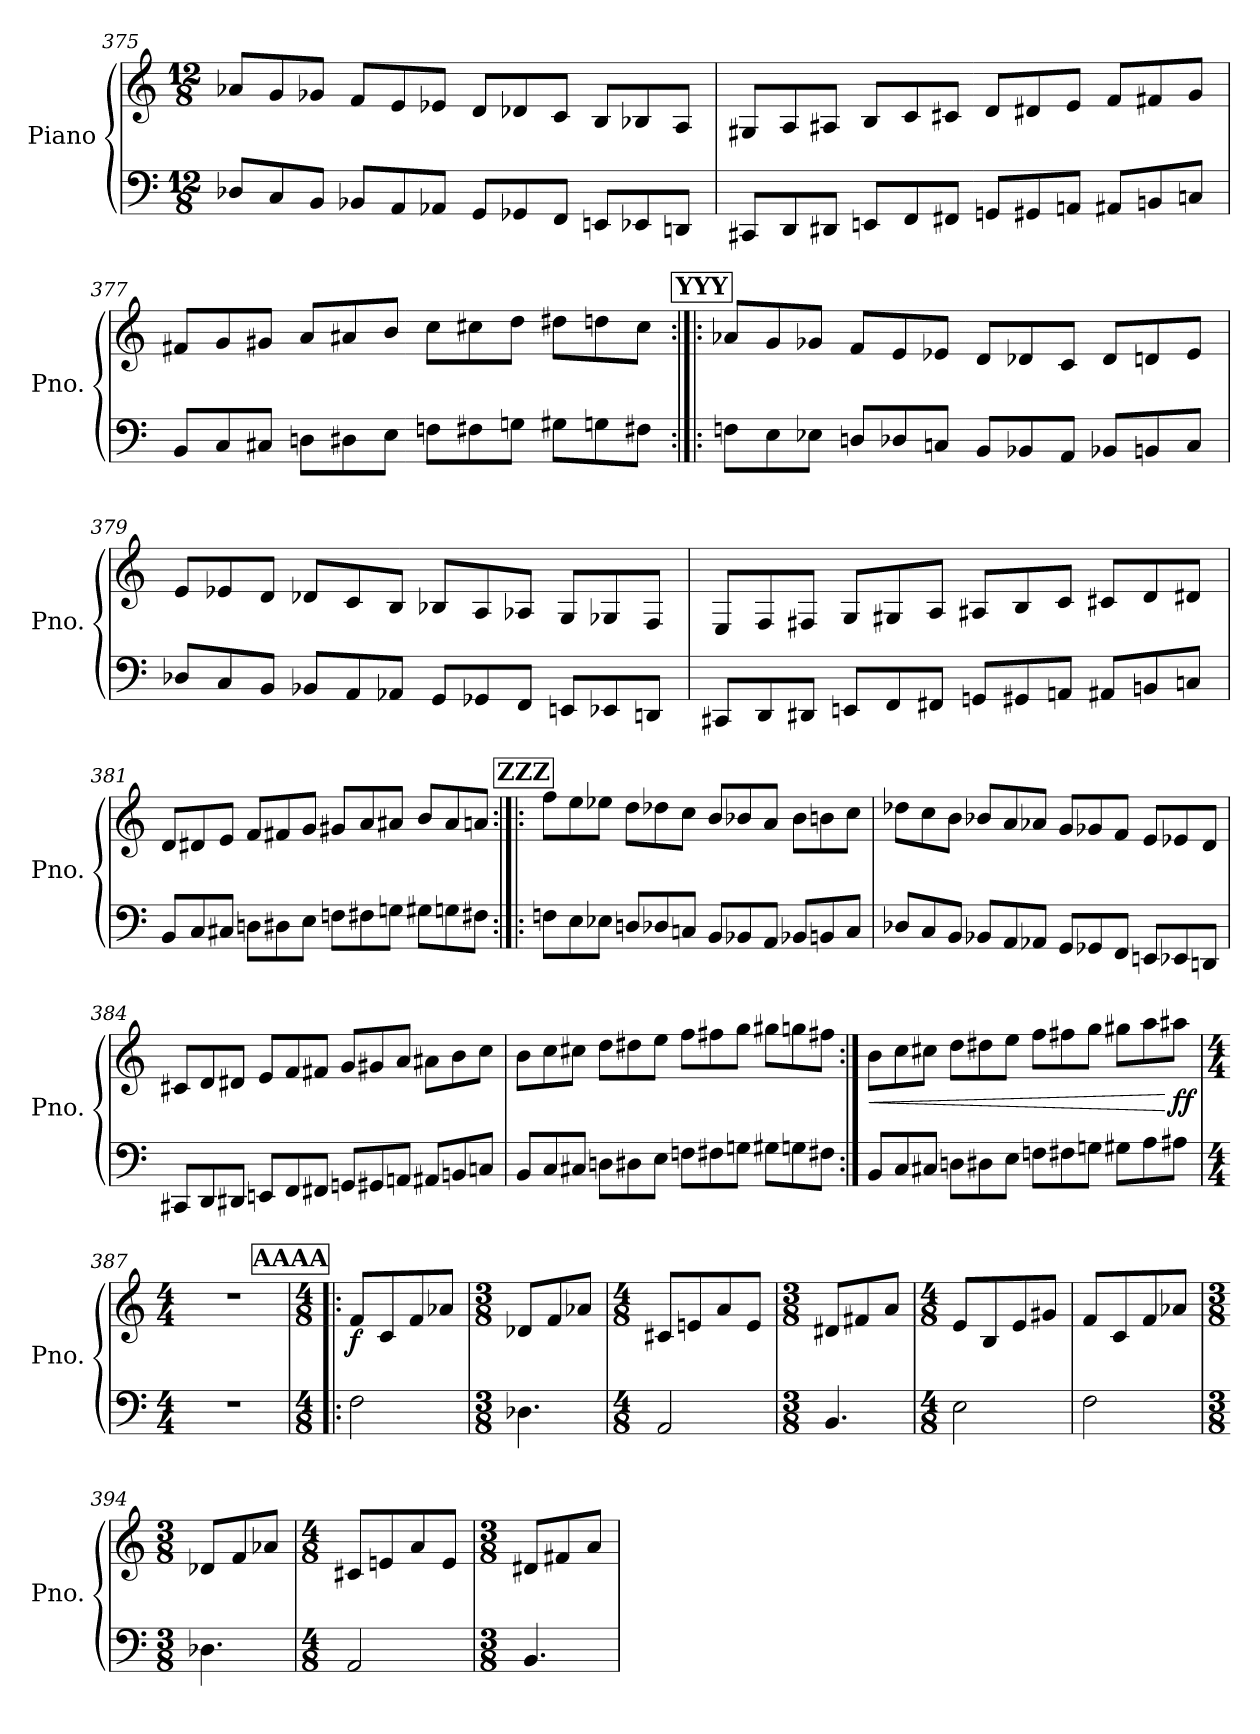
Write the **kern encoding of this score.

**kern	**kern	**dynam
*part1	*part1	*part1
*staff2	*staff1	*staff1/2
*I"Piano	*	*
*I'Pno.	*	*
*clefF4	*clefG2	*
*k[]	*k[]	*
*M12/8	*M12/8	*
=375	=375	=375
8D-X/L	8a-X/L	.
8C/	8g/	.
8BB/J	8g-X/J	.
8BB-X/L	8f/L	.
8AA/	8e/	.
8AA-X/J	8e-X/J	.
8GG/L	8d/L	.
8GG-X/	8d-X/	.
8FF/J	8c/J	.
8EEn/L	8B/L	.
8EE-X/	8B-X/	.
8DDn/J	8A/J	.
!!LO:LB:g=z
=376	=376	=376
8CC#X/L	8G#X/L	.
8DD/	8A/	.
8DD#X/J	8A#X/J	.
8EEn/L	8B/L	.
8FF/	8c/	.
8FF#X/J	8c#X/J	.
8GGn/L	8d/L	.
8GG#X/	8d#X/	.
8AAn/J	8e/J	.
8AA#X/L	8f/L	.
8BBn/	8f#X/	.
8Cn/J	8g/J	.
=377	=377	=377
8BB/L	8f#X/L	.
8C/	8g/	.
8C#X/J	8g#X/J	.
8Dn\L	8a/L	.
8D#X\	8a#X/	.
8E\J	8b/J	.
8Fn\L	8cc\L	.
8F#X\	8cc#X\	.
8Gn\J	8dd\J	.
8G#X\L	8dd#X\L	.
8Gn\	8ddn\	.
8F#X\J	8cc#\J	.
!!LO:REH:place=s1:a:B:fs=14:t=YYY
=378:|!|:	=378:|!|:	=378:|!|:
8Fn\L	8a-X/L	.
8E\	8g/	.
8E-X\J	8g-X/J	.
8Dn/L	8f/L	.
8D-X/	8e/	.
8Cn/J	8e-X/J	.
8BB/L	8d/L	.
8BB-X/	8d-X/	.
8AA/J	8c/J	.
8BB-X/L	8d-/L	.
8BBn/	8dn/	.
8C/J	8e-/J	.
!!LO:LB:g=z
=379	=379	=379
8D-X/L	8e/L	.
8C/	8e-X/	.
8BB/J	8d/J	.
8BB-X/L	8d-X/L	.
8AA/	8c/	.
8AA-X/J	8B/J	.
8GG/L	8B-X/L	.
8GG-X/	8A/	.
8FF/J	8A-X/J	.
8EEn/L	8G/L	.
8EE-X/	8G-X/	.
8DDn/J	8F/J	.
=380	=380	=380
8CC#X/L	8E/L	.
8DD/	8F/	.
8DD#X/J	8F#X/J	.
8EEn/L	8G/L	.
8FF/	8G#X/	.
8FF#X/J	8A/J	.
8GGn/L	8A#X/L	.
8GG#X/	8B/	.
8AAn/J	8c/J	.
8AA#X/L	8c#X/L	.
8BBn/	8d/	.
8Cn/J	8d#X/J	.
!!LO:PB:g=z
=381	=381	=381
8BB/L	8d/L	.
8C/	8d#X/	.
8C#X/J	8e/J	.
8Dn\L	8f/L	.
8D#X\	8f#X/	.
8E\J	8g/J	.
8Fn\L	8g#X/L	.
8F#X\	8a/	.
8Gn\J	8a#X/J	.
8G#X\L	8b/L	.
8Gn\	8a#/	.
8F#X\J	8an/J	.
!!LO:REH:place=s1:a:B:fs=14:t=ZZZ
=382:|!|:	=382:|!|:	=382:|!|:
8Fn\L	8ff\L	.
8E\	8ee\	.
8E-X\J	8ee-X\J	.
8Dn/L	8dd\L	.
8D-X/	8dd-X\	.
8Cn/J	8cc\J	.
8BB/L	8b/L	.
8BB-X/	8b-X/	.
8AA/J	8a/J	.
8BB-X/L	8b-\L	.
8BBn/	8bn\	.
8C/J	8cc\J	.
=383	=383	=383
8D-X/L	8dd-X\L	.
8C/	8cc\	.
8BB/J	8b\J	.
8BB-X/L	8b-X/L	.
8AA/	8a/	.
8AA-X/J	8a-X/J	.
8GG/L	8g/L	.
8GG-X/	8g-X/	.
8FF/J	8f/J	.
8EEn/L	8e/L	.
8EE-X/	8e-X/	.
8DDn/J	8d/J	.
!!LO:LB:g=z
=384	=384	=384
8CC#X/L	8c#X/L	.
8DD/	8d/	.
8DD#X/J	8d#X/J	.
8EEn/L	8e/L	.
8FF/	8f/	.
8FF#X/J	8f#X/J	.
8GGn/L	8g/L	.
8GG#X/	8g#X/	.
8AAn/J	8a/J	.
8AA#X/L	8a#X\L	.
8BBn/	8b\	.
8Cn/J	8cc\J	.
=385	=385	=385
8BB/L	8b\L	.
8C/	8cc\	.
8C#X/J	8cc#X\J	.
8Dn\L	8dd\L	.
8D#X\	8dd#X\	.
8E\J	8ee\J	.
8Fn\L	8ff\L	.
8F#X\	8ff#X\	.
8Gn\J	8gg\J	.
8G#X\L	8gg#X\L	.
8Gn\	8ggn\	.
8F#X\J	8ff#X\J	.
=386:|!	=386:|!	=386:|!
!	!	!LO:HP:b
8BB/L	8b\L	<
8C/	8cc\	.
8C#X/J	8cc#X\J	.
8Dn\L	8dd\L	.
8D#X\	8dd#X\	.
8E\J	8ee\J	.
8Fn\L	8ff\L	.
8F#X\	8ff#X\	.
8Gn\J	8gg\J	.
8G#X\L	8gg#X\L	.
8A\	8aa\	.
!	!	!LO:DY:n=1:b
8A#X\J	8aa#X\J	[ ff
!!LO:LB:g=z
=387	=387	=387
*M4/4	*M4/4	*
1r	1r	.
!!LO:REH:place=s1:a:B:fs=14:t=AAAA
=388!|:	=388!|:	=388!|:
*M4/8	*M4/8	*
!	!	!LO:DY:b
2F\	8f/L	f
.	8c/	.
.	8f/	.
.	8a-X/J	.
=389	=389	=389
*M3/8	*M3/8	*
4.D-X\	8d-X/L	.
.	8f/	.
.	8a-X/J	.
=390	=390	=390
*M4/8	*M4/8	*
2AA/	8c#X/L	.
.	8en/	.
.	8a/	.
.	8e/J	.
=391	=391	=391
*M3/8	*M3/8	*
4.BB/	8d#X/L	.
.	8f#X/	.
.	8a/J	.
=392	=392	=392
*M4/8	*M4/8	*
2E\	8e/L	.
.	8B/	.
.	8e/	.
.	8g#X/J	.
=393	=393	=393
2F\	8f/L	.
.	8c/	.
.	8f/	.
.	8a-X/J	.
=394	=394	=394
*M3/8	*M3/8	*
4.D-X\	8d-X/L	.
.	8f/	.
.	8a-X/J	.
=395	=395	=395
*M4/8	*M4/8	*
2AA/	8c#X/L	.
.	8en/	.
.	8a/	.
.	8e/J	.
=396	=396	=396
*M3/8	*M3/8	*
4.BB/	8d#X/L	.
.	8f#X/	.
.	8a/J	.
=	=	=
*-	*-	*-
